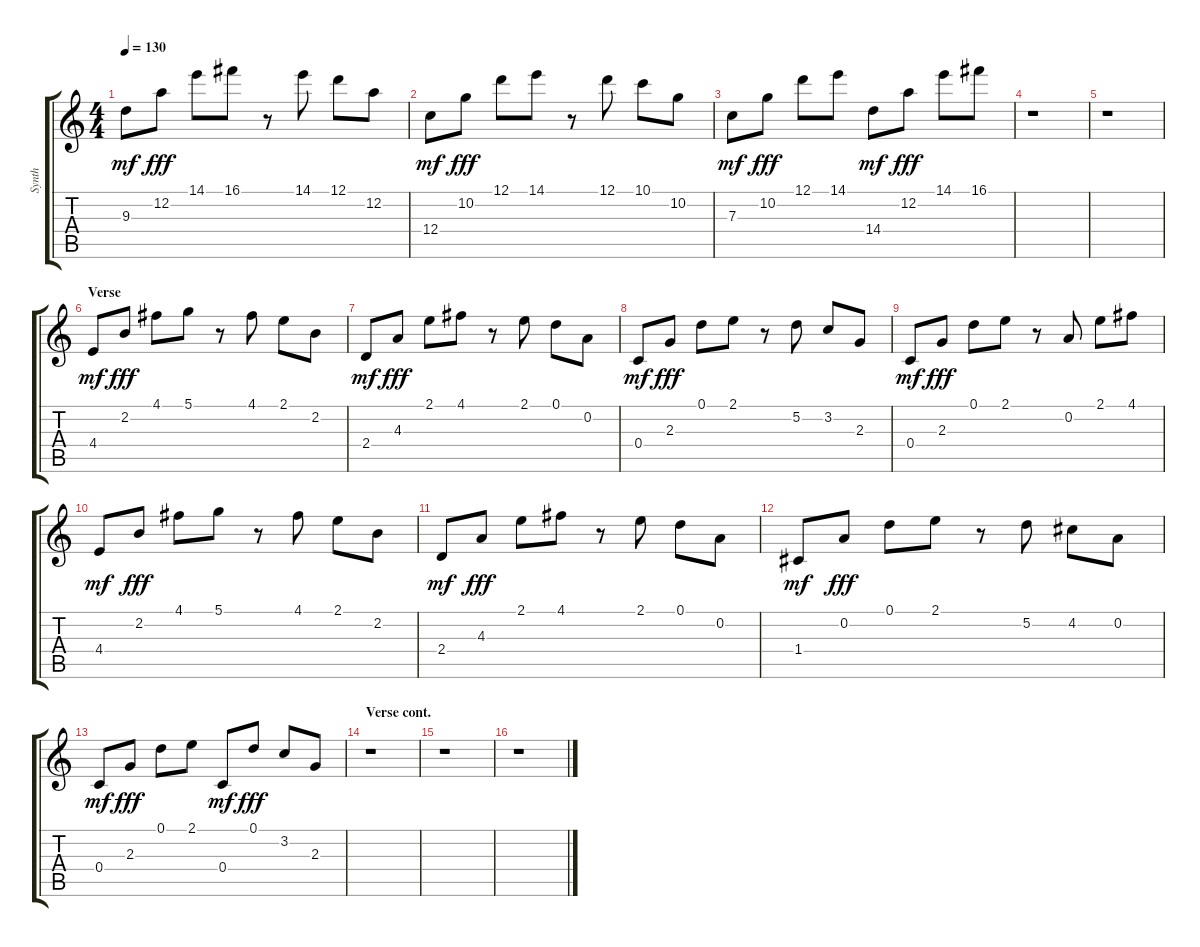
\track ("Synth" "Synth") {instrument electricguitarclean}
\staff {score tabs}
\tuning (D4 A3 F3 C3 G2 C2) {hide}
\ts (4 4)
\tempo 130
\clef g2
\ks aminor
9.3.8{dy mf} 12.2.8{dy fff} 14.1.8 16.1.8 r.8 14.1.8 12.1.8 12.2.8 |
12.4.8{dy mf} 10.2.8{dy fff} 12.1.8 14.1.8 r.8 12.1.8 10.1.8 10.2.8 |
7.3.8{dy mf} 10.2.8{dy fff} 12.1.8 14.1.8 14.4.8{dy mf} 12.2.8{dy fff} 14.1.8 16.1.8 |
r.1 |
r.1 |
\section ("" "Verse")
4.4.8{dy mf} 2.2.8{dy fff} 4.1.8 5.1.8 r.8 4.1.8 2.1.8 2.2.8 |
2.4.8{dy mf} 4.3.8{dy fff} 2.1.8 4.1.8 r.8 2.1.8 0.1.8 0.2.8 |
0.4.8{dy mf} 2.3.8{dy fff} 0.1.8 2.1.8 r.8 5.2.8 3.2.8 2.3.8 |
0.4.8{dy mf} 2.3.8{dy fff} 0.1.8 2.1.8 r.8 0.2.8 2.1.8 4.1.8 |
4.4.8{dy mf} 2.2.8{dy fff} 4.1.8 5.1.8 r.8 4.1.8 2.1.8 2.2.8 |
2.4.8{dy mf} 4.3.8{dy fff} 2.1.8 4.1.8 r.8 2.1.8 0.1.8 0.2.8 |
1.4.8{dy mf} 0.2.8{dy fff} 0.1.8 2.1.8 r.8 5.2.8 4.2.8 0.2.8 |
0.4.8{dy mf} 2.3.8{dy fff} 0.1.8 2.1.8 0.4.8{dy mf} 0.1.8{dy fff} 3.2.8 2.3.8 |
\section ("" "Verse cont.")
r.1 |
r.1 |
r.1
